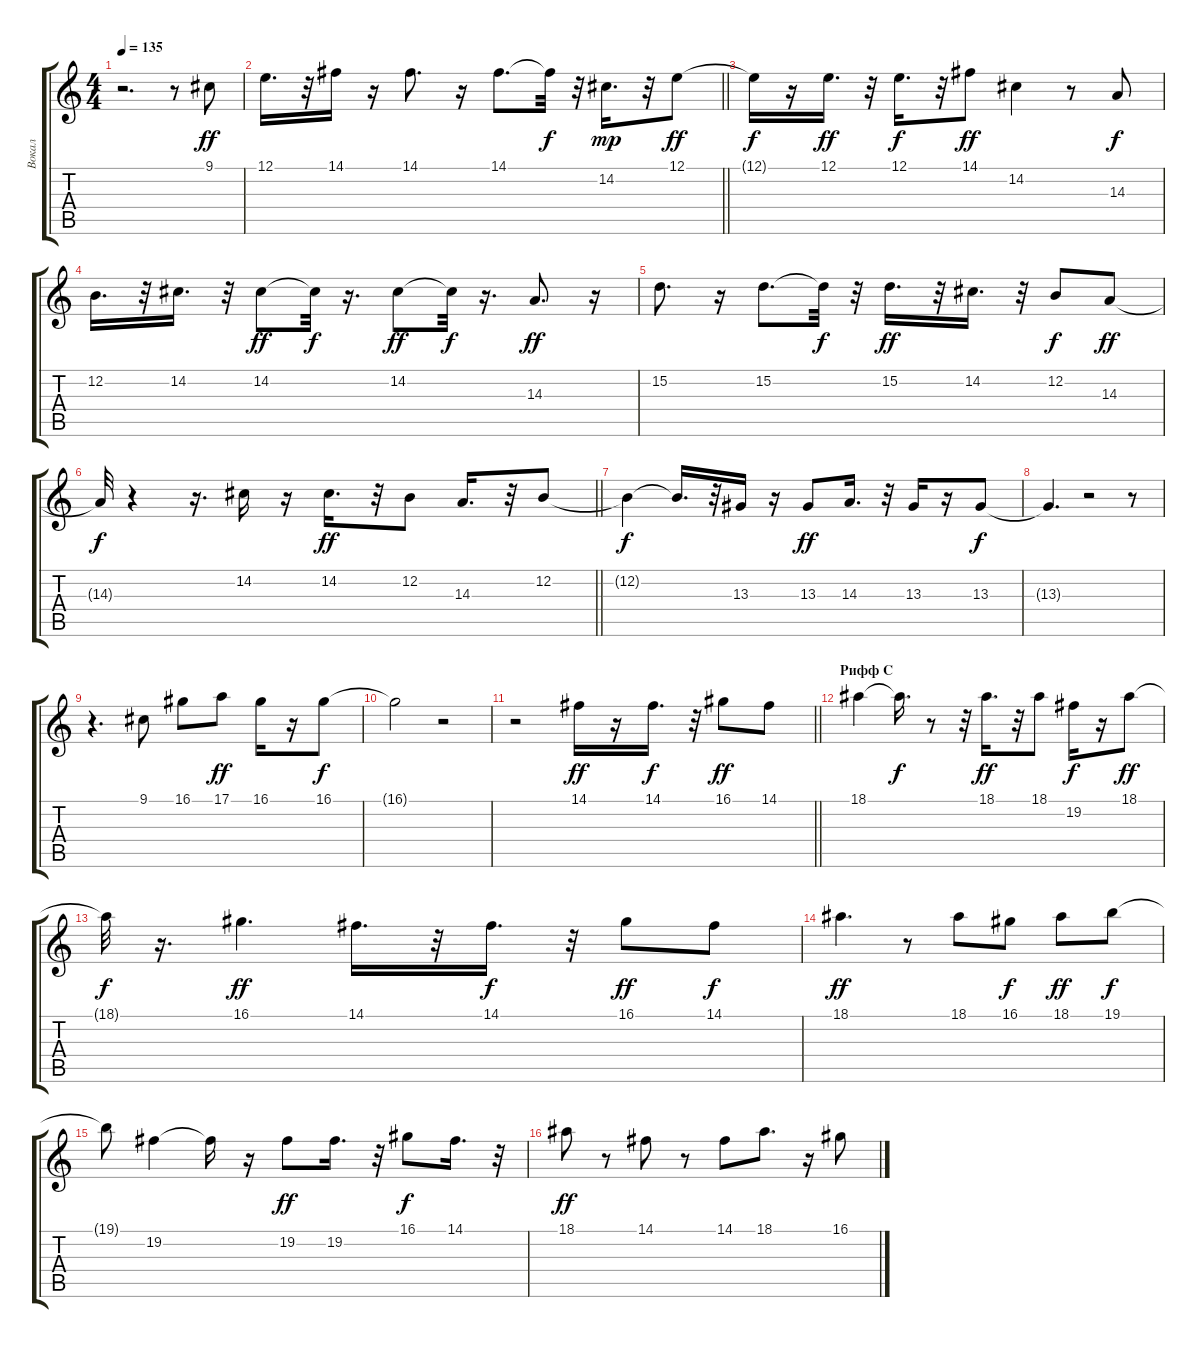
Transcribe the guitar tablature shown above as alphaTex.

\track ("Вокал" "Вокал") {instrument viola}
\staff {score tabs}
\tuning (E4 B3 G3 D3 A2 E2) {hide}
\ts (4 4)
\tempo 135
\clef g2
\ks c
r.2{d dy f} r.8 9.1.8{dy ff} |
\barLineRight lightlight
12.1.16{d} r.32 14.1.16 r.16 14.1.8{d} r.16 14.1.8{d} 14.1{t}.32{dy f} r.32 14.2.16{d dy mp} r.32 12.1.8{dy ff} |
12.1{t}.16{dy f} r.16 12.1.16{d dy ff} r.32 12.1.16{d dy f} r.32 14.1.8{dy ff} 14.2.4 r.8 14.3.8{dy f} |
12.2.16{d} r.32 14.2.16{d} r.32 14.2.8{dy ff} 14.2{t}.32{dy f} r.16{d} 14.2.8{dy ff} 14.2{t}.32{dy f} r.16{d} 14.3.8{d dy ff} r.16 |
15.2.8{d} r.16 15.2.8{d} 15.2{t}.32{dy f} r.32 15.2.16{d dy ff} r.32 14.2.16{d} r.32 12.2.8{dy f} 14.3.8{dy ff} |
\barLineRight lightlight
14.3{t}.32{dy f} r.4 r.16{d} 14.2.16 r.16 14.2.16{d dy ff} r.32 12.2.8 14.3.16{d} r.32 12.2.8 |
12.2{t}.4{dy f} 12.2{t}.16{d} r.32 13.3.16 r.16 13.3.8{dy ff} 14.3.16{d} r.32 13.3.16 r.16 13.3.8{dy f} |
13.3{t}.4{d} r.2 r.8 |
r.4{d} 9.1.8 16.1.8 17.1.8{dy ff} 16.1.16 r.16 16.1.8{dy f} |
16.1{t}.2 r.2 |
\barLineRight lightlight
r.2 14.1.16{dy ff} r.16 14.1.16{d dy f} r.32 16.1.8{dy ff} 14.1.8 |
\section ("" "Рифф С")
18.1.4 18.1{t}.16{d dy f} r.8 r.32 18.1.16{d dy ff} r.32 18.1.8 19.2.16{dy f} r.16 18.1.8{dy ff} |
18.1{t}.32{dy f} r.16{d} 16.1.4{d dy ff} 14.1.16{d} r.32 14.1.16{d dy f} r.32 16.1.8{dy ff} 14.1.8{dy f} |
18.1.4{d dy ff} r.8 18.1.8 16.1.8{dy f} 18.1.8{dy ff} 19.1.8{dy f} |
19.1{t}.8 19.2.4 19.2{t}.16 r.16 19.2.8{dy ff} 19.2.16{d} r.32 16.1.8{dy f} 14.1.16{d} r.32 |
18.1.8{dy ff} r.8 14.1.8 r.8 14.1.8 18.1.8{d} r.16 16.1.8
